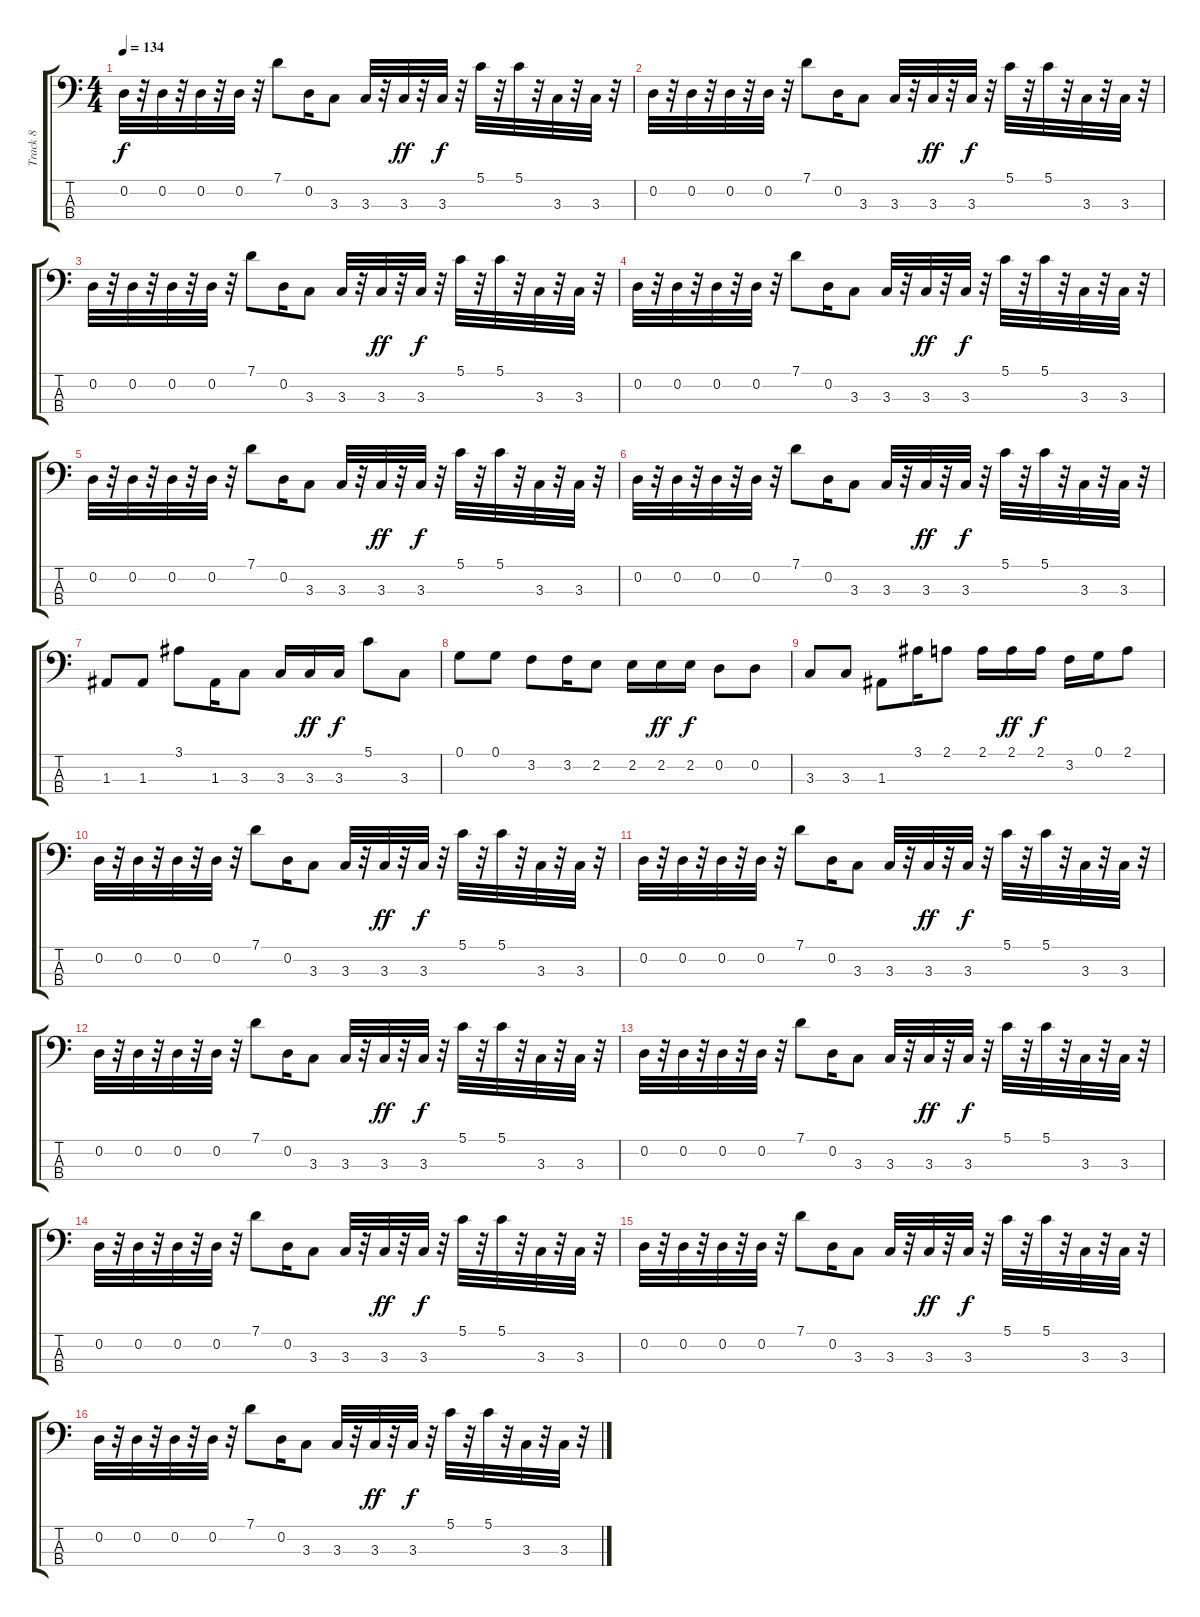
\track ("Track 8" "Track 8") {instrument slapbass2}
\staff {score tabs}
\tuning (G2 D2 A1 E1) {hide}
\ts (4 4)
\tempo 134
\clef f4
\ks c
0.2.32{dy f} r.32 0.2.32 r.32 0.2.32 r.32 0.2.32 r.32 7.1.8 0.2.16 3.3.8 3.3.32 r.32 3.3.32{dy ff} r.32 3.3.32{dy f} r.32 5.1.32 r.32 5.1.32 r.32 3.3.32 r.32 3.3.32 r.32 |
0.2.32 r.32 0.2.32 r.32 0.2.32 r.32 0.2.32 r.32 7.1.8 0.2.16 3.3.8 3.3.32 r.32 3.3.32{dy ff} r.32 3.3.32{dy f} r.32 5.1.32 r.32 5.1.32 r.32 3.3.32 r.32 3.3.32 r.32 |
0.2.32 r.32 0.2.32 r.32 0.2.32 r.32 0.2.32 r.32 7.1.8 0.2.16 3.3.8 3.3.32 r.32 3.3.32{dy ff} r.32 3.3.32{dy f} r.32 5.1.32 r.32 5.1.32 r.32 3.3.32 r.32 3.3.32 r.32 |
0.2.32 r.32 0.2.32 r.32 0.2.32 r.32 0.2.32 r.32 7.1.8 0.2.16 3.3.8 3.3.32 r.32 3.3.32{dy ff} r.32 3.3.32{dy f} r.32 5.1.32 r.32 5.1.32 r.32 3.3.32 r.32 3.3.32 r.32 |
0.2.32 r.32 0.2.32 r.32 0.2.32 r.32 0.2.32 r.32 7.1.8 0.2.16 3.3.8 3.3.32 r.32 3.3.32{dy ff} r.32 3.3.32{dy f} r.32 5.1.32 r.32 5.1.32 r.32 3.3.32 r.32 3.3.32 r.32 |
0.2.32 r.32 0.2.32 r.32 0.2.32 r.32 0.2.32 r.32 7.1.8 0.2.16 3.3.8 3.3.32 r.32 3.3.32{dy ff} r.32 3.3.32{dy f} r.32 5.1.32 r.32 5.1.32 r.32 3.3.32 r.32 3.3.32 r.32 |
1.3.8 1.3.8 3.1.8 1.3.16 3.3.8 3.3.16 3.3.16{dy ff} 3.3.16{dy f} 5.1.8 3.3.8 |
0.1.8 0.1.8 3.2.8 3.2.16 2.2.8 2.2.16 2.2.16{dy ff} 2.2.16{dy f} 0.2.8 0.2.8 |
3.3.8 3.3.8 1.3.8 3.1.16 2.1.8 2.1.16 2.1.16{dy ff} 2.1.16{dy f} 3.2.16 0.1.16 2.1.8 |
0.2.32 r.32 0.2.32 r.32 0.2.32 r.32 0.2.32 r.32 7.1.8 0.2.16 3.3.8 3.3.32 r.32 3.3.32{dy ff} r.32 3.3.32{dy f} r.32 5.1.32 r.32 5.1.32 r.32 3.3.32 r.32 3.3.32 r.32 |
0.2.32 r.32 0.2.32 r.32 0.2.32 r.32 0.2.32 r.32 7.1.8 0.2.16 3.3.8 3.3.32 r.32 3.3.32{dy ff} r.32 3.3.32{dy f} r.32 5.1.32 r.32 5.1.32 r.32 3.3.32 r.32 3.3.32 r.32 |
0.2.32 r.32 0.2.32 r.32 0.2.32 r.32 0.2.32 r.32 7.1.8 0.2.16 3.3.8 3.3.32 r.32 3.3.32{dy ff} r.32 3.3.32{dy f} r.32 5.1.32 r.32 5.1.32 r.32 3.3.32 r.32 3.3.32 r.32 |
0.2.32 r.32 0.2.32 r.32 0.2.32 r.32 0.2.32 r.32 7.1.8 0.2.16 3.3.8 3.3.32 r.32 3.3.32{dy ff} r.32 3.3.32{dy f} r.32 5.1.32 r.32 5.1.32 r.32 3.3.32 r.32 3.3.32 r.32 |
0.2.32 r.32 0.2.32 r.32 0.2.32 r.32 0.2.32 r.32 7.1.8 0.2.16 3.3.8 3.3.32 r.32 3.3.32{dy ff} r.32 3.3.32{dy f} r.32 5.1.32 r.32 5.1.32 r.32 3.3.32 r.32 3.3.32 r.32 |
0.2.32 r.32 0.2.32 r.32 0.2.32 r.32 0.2.32 r.32 7.1.8 0.2.16 3.3.8 3.3.32 r.32 3.3.32{dy ff} r.32 3.3.32{dy f} r.32 5.1.32 r.32 5.1.32 r.32 3.3.32 r.32 3.3.32 r.32 |
0.2.32 r.32 0.2.32 r.32 0.2.32 r.32 0.2.32 r.32 7.1.8 0.2.16 3.3.8 3.3.32 r.32 3.3.32{dy ff} r.32 3.3.32{dy f} r.32 5.1.32 r.32 5.1.32 r.32 3.3.32 r.32 3.3.32 r.32
